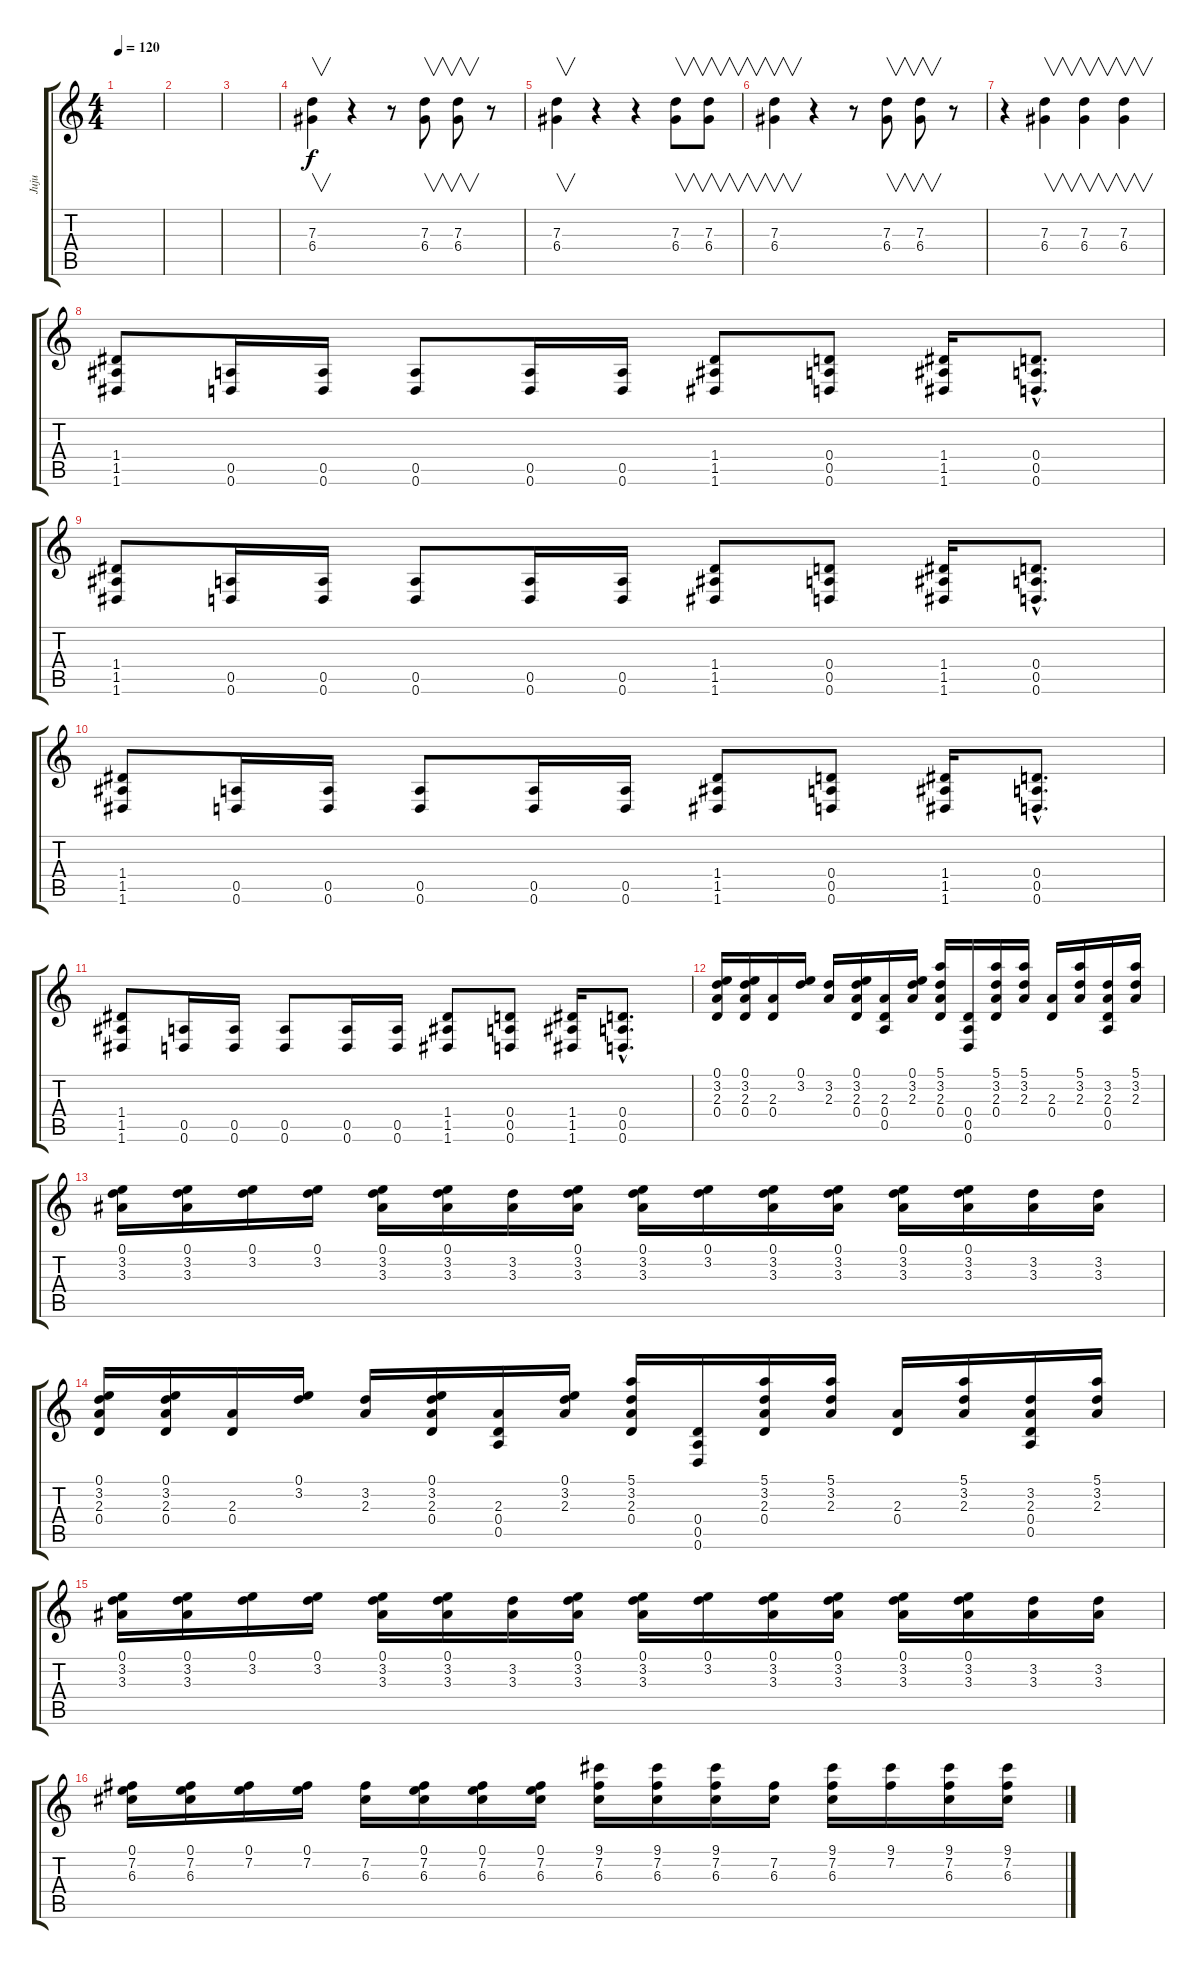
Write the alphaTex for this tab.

\track ("Juju" "Juju") {instrument distortionguitar}
\staff {score tabs}
\tuning (E4 B3 G3 D3 A2 D2) {hide}
\ts (4 4)
\tempo 120
\clef g2
\ks c
|
|
|
(7.3 6.4).4{v} r.4 r.8 (7.3 6.4).8{v} (7.3 6.4).8{v} r.8 |
(7.3 6.4).4{v} r.4 r.4 (7.3 6.4).8{v} (7.3 6.4).8{v} |
(7.3 6.4).4{v} r.4 r.8 (7.3 6.4).8{v} (7.3 6.4).8{v} r.8 |
r.4 (7.3 6.4).4{v} (7.3 6.4).4{v} (7.3 6.4).4{v} |
(1.4 1.5 1.6).8 (0.5 0.6).16 (0.5 0.6).16 (0.5 0.6).8 (0.5 0.6).16 (0.5 0.6).16 (1.4 1.5 1.6).8 (0.4 0.5 0.6).8 (1.4 1.5 1.6).16 (0.4{hac} 0.5{hac} 0.6{hac}).8{d} |
(1.4 1.5 1.6).8 (0.5 0.6).16 (0.5 0.6).16 (0.5 0.6).8 (0.5 0.6).16 (0.5 0.6).16 (1.4 1.5 1.6).8 (0.4 0.5 0.6).8 (1.4 1.5 1.6).16 (0.4{hac} 0.5{hac} 0.6{hac}).8{d} |
(1.4 1.5 1.6).8 (0.5 0.6).16 (0.5 0.6).16 (0.5 0.6).8 (0.5 0.6).16 (0.5 0.6).16 (1.4 1.5 1.6).8 (0.4 0.5 0.6).8 (1.4 1.5 1.6).16 (0.4{hac} 0.5{hac} 0.6{hac}).8{d} |
(1.4 1.5 1.6).8 (0.5 0.6).16 (0.5 0.6).16 (0.5 0.6).8 (0.5 0.6).16 (0.5 0.6).16 (1.4 1.5 1.6).8 (0.4 0.5 0.6).8 (1.4 1.5 1.6).16 (0.4{hac} 0.5{hac} 0.6{hac}).8{d} |
(0.1 3.2 2.3 0.4).16 (0.1 3.2 2.3 0.4).16 (2.3 0.4).16 (0.1 3.2).16 (3.2 2.3).16 (0.1 3.2 2.3 0.4).16 (2.3 0.4 0.5).16 (0.1 3.2 2.3).16 (5.1 3.2 2.3 0.4).16 (0.4 0.5 0.6).16 (5.1 3.2 2.3 0.4).16 (5.1 3.2 2.3).16 (2.3 0.4).16 (5.1 3.2 2.3).16 (3.2 2.3 0.4 0.5).16 (5.1 3.2 2.3).16 |
(0.1 3.2 3.3).16 (0.1 3.2 3.3).16 (0.1 3.2).16 (0.1 3.2).16 (0.1 3.2 3.3).16 (0.1 3.2 3.3).16 (3.2 3.3).16 (0.1 3.2 3.3).16 (0.1 3.2 3.3).16 (0.1 3.2).16 (0.1 3.2 3.3).16 (0.1 3.2 3.3).16 (0.1 3.2 3.3).16 (0.1 3.2 3.3).16 (3.2 3.3).16 (3.2 3.3).16 |
(0.1 3.2 2.3 0.4).16 (0.1 3.2 2.3 0.4).16 (2.3 0.4).16 (0.1 3.2).16 (3.2 2.3).16 (0.1 3.2 2.3 0.4).16 (2.3 0.4 0.5).16 (0.1 3.2 2.3).16 (5.1 3.2 2.3 0.4).16 (0.4 0.5 0.6).16 (5.1 3.2 2.3 0.4).16 (5.1 3.2 2.3).16 (2.3 0.4).16 (5.1 3.2 2.3).16 (3.2 2.3 0.4 0.5).16 (5.1 3.2 2.3).16 |
(0.1 3.2 3.3).16 (0.1 3.2 3.3).16 (0.1 3.2).16 (0.1 3.2).16 (0.1 3.2 3.3).16 (0.1 3.2 3.3).16 (3.2 3.3).16 (0.1 3.2 3.3).16 (0.1 3.2 3.3).16 (0.1 3.2).16 (0.1 3.2 3.3).16 (0.1 3.2 3.3).16 (0.1 3.2 3.3).16 (0.1 3.2 3.3).16 (3.2 3.3).16 (3.2 3.3).16 |
(0.1 7.2 6.3).16 (0.1 7.2 6.3).16 (0.1 7.2).16 (0.1 7.2).16 (7.2 6.3).16 (0.1 7.2 6.3).16 (0.1 7.2 6.3).16 (0.1 7.2 6.3).16 (9.1 7.2 6.3).16 (9.1 7.2 6.3).16 (9.1 7.2 6.3).16 (7.2 6.3).16 (9.1 7.2 6.3).16 (9.1 7.2).16 (9.1 7.2 6.3).16 (9.1 7.2 6.3).16
